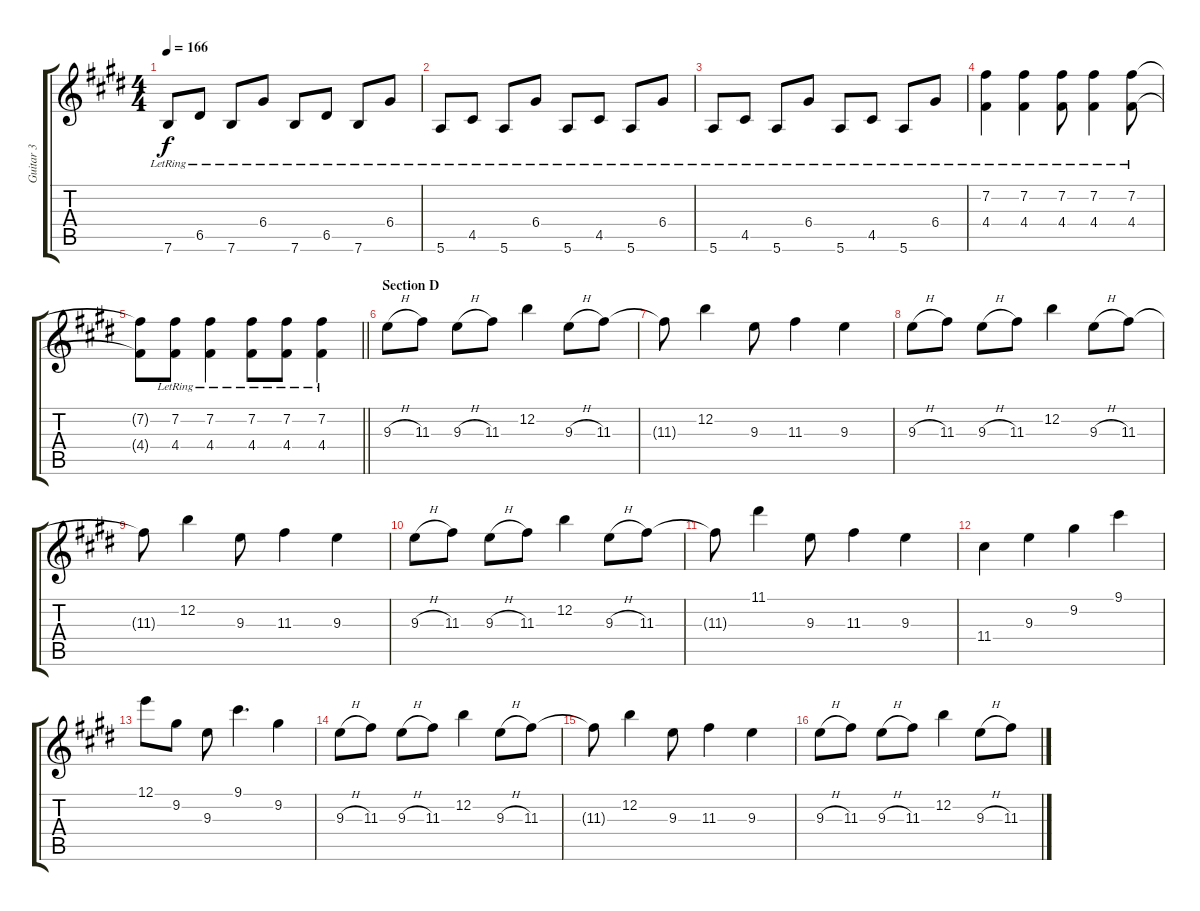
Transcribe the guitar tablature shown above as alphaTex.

\track ("Guitar 3" "Guitar 3") {instrument electricguitarjazz}
\staff {score tabs}
\tuning (E4 B3 G3 D3 A2 E2) {hide}
\ts (4 4)
\tempo 166
\clef g2
\ks e
7.6{lr}.8{dy f} 6.5{lr}.8 7.6{lr}.8 6.4{lr}.8 7.6{lr}.8 6.5{lr}.8 7.6{lr}.8 6.4{lr}.8 |
5.6{lr}.8 4.5{lr}.8 5.6{lr}.8 6.4{lr}.8 5.6{lr}.8 4.5{lr}.8 5.6{lr}.8 6.4{lr}.8 |
5.6{lr}.8 4.5{lr}.8 5.6{lr}.8 6.4{lr}.8 5.6{lr}.8 4.5{lr}.8 5.6{lr}.8 6.4{lr}.8 |
(7.2{lr} 4.4{lr}).4 (7.2{lr} 4.4{lr}).4 (7.2{lr} 4.4{lr}).8 (7.2{lr} 4.4{lr}).4 (7.2{lr} 4.4{lr}).8 |
\barLineRight lightlight
(7.2{t} 4.4{t}).8 (7.2{lr} 4.4{lr}).8 (7.2{lr} 4.4{lr}).4 (7.2{lr} 4.4{lr}).8 (7.2{lr} 4.4{lr}).8 (7.2{lr} 4.4{lr}).4 |
\section ("" "Section D")
9.3{h}.8 11.3.8 9.3{h}.8 11.3.8 12.2.4 9.3{h}.8 11.3.8 |
11.3{t}.8 12.2.4 9.3.8 11.3.4 9.3.4 |
9.3{h}.8 11.3.8 9.3{h}.8 11.3.8 12.2.4 9.3{h}.8 11.3.8 |
11.3{t}.8 12.2.4 9.3.8 11.3.4 9.3.4 |
9.3{h}.8 11.3.8 9.3{h}.8 11.3.8 12.2.4 9.3{h}.8 11.3.8 |
11.3{t}.8 11.1.4 9.3.8 11.3.4 9.3.4 |
11.4.4 9.3.4 9.2.4 9.1.4 |
12.1.8 9.2.8 9.3.8 9.1.4{d} 9.2.4 |
9.3{h}.8 11.3.8 9.3{h}.8 11.3.8 12.2.4 9.3{h}.8 11.3.8 |
11.3{t}.8 12.2.4 9.3.8 11.3.4 9.3.4 |
9.3{h}.8 11.3.8 9.3{h}.8 11.3.8 12.2.4 9.3{h}.8 11.3.8
